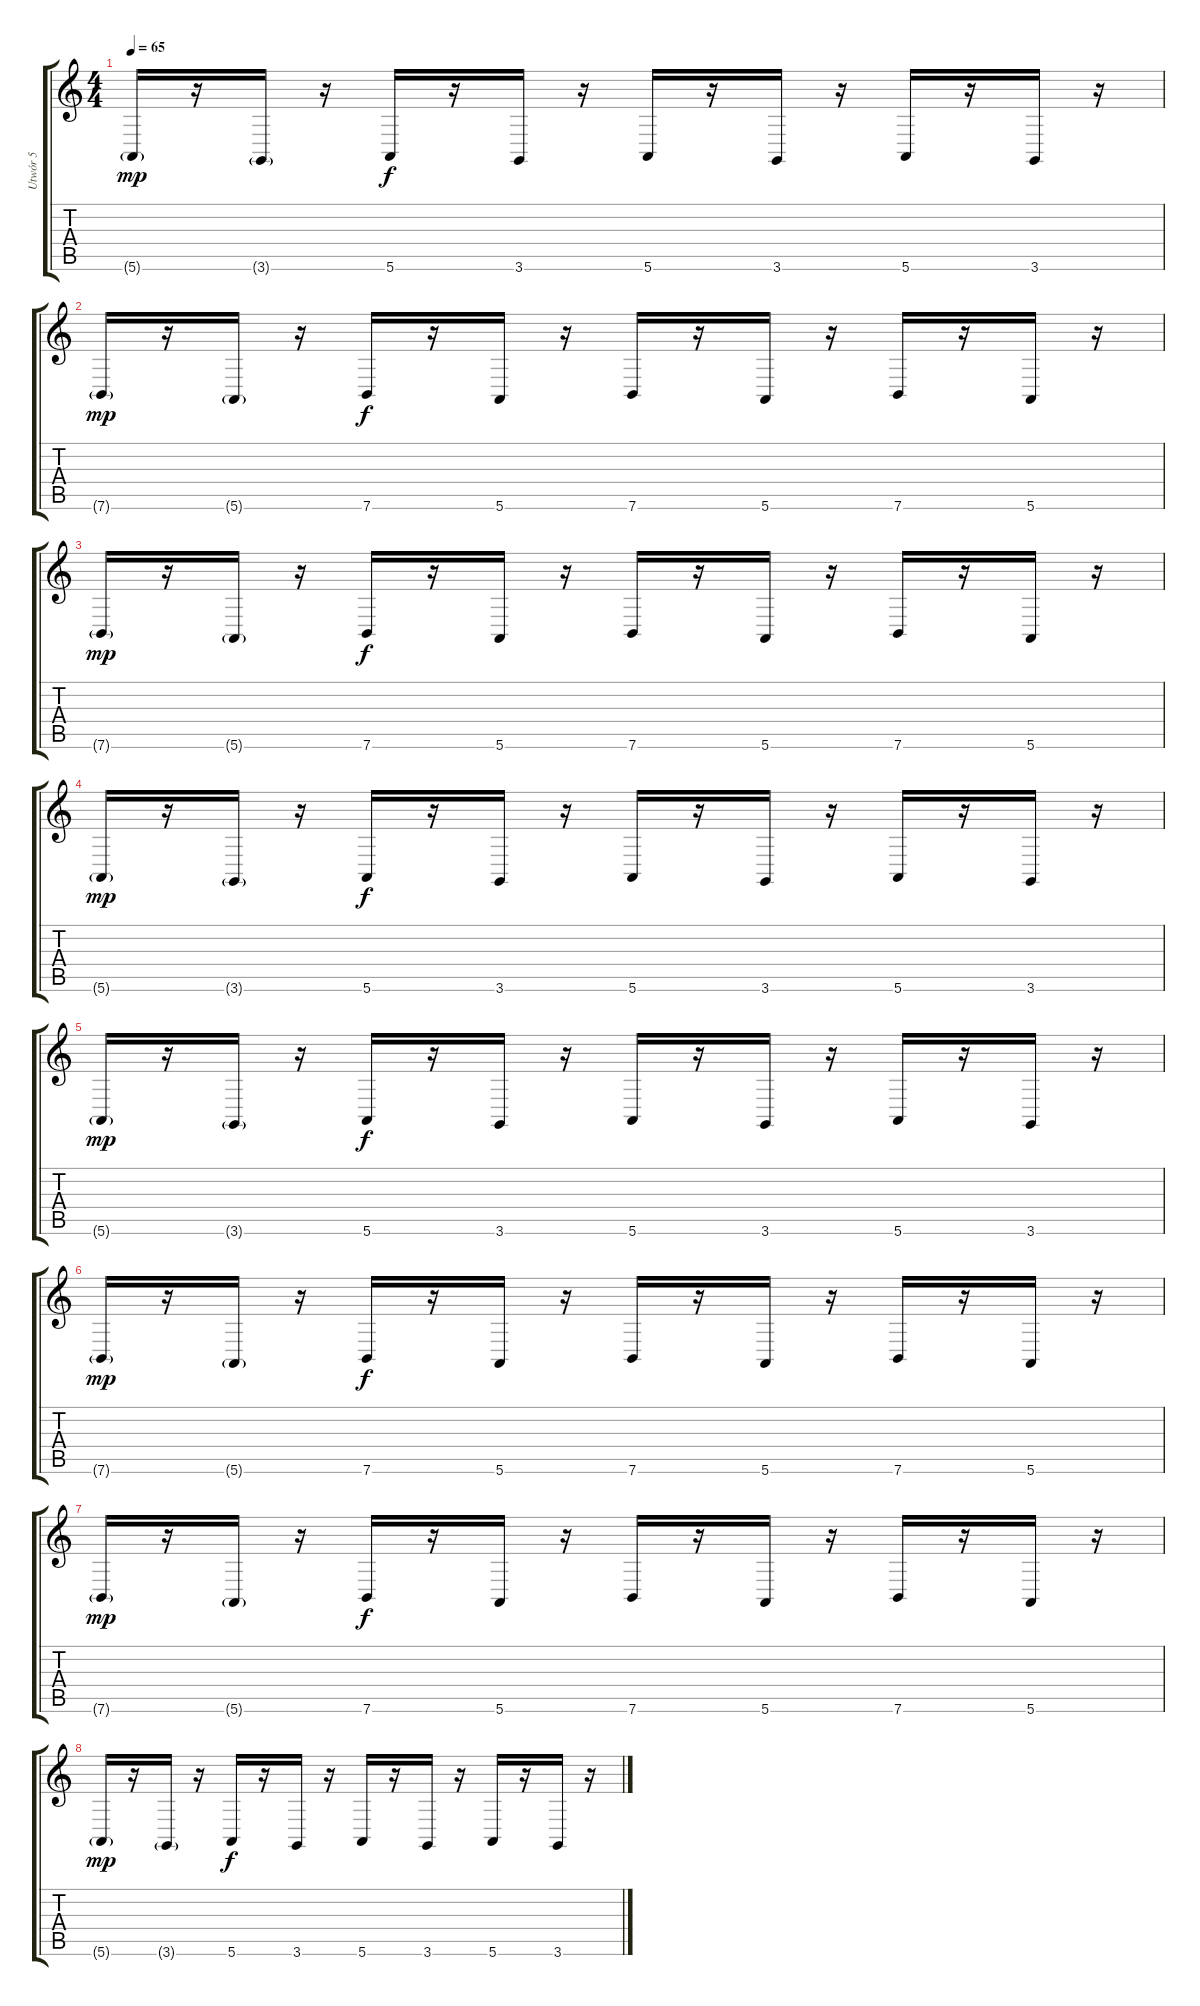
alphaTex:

\track ("Utwór 5" "Utwór 5") {instrument flute}
\staff {score tabs}
\tuning (E4 B3 G3 D3 A2 E2) {hide}
\ts (4 4)
\tempo 65
\clef g2
\ks c
5.6{g}.16{dy mp} r.16 3.6{g}.16 r.16 5.6.16{dy f} r.16 3.6.16 r.16 5.6.16 r.16 3.6.16 r.16 5.6.16 r.16 3.6.16 r.16 |
7.6{g}.16{dy mp} r.16 5.6{g}.16 r.16 7.6.16{dy f} r.16 5.6.16 r.16 7.6.16 r.16 5.6.16 r.16 7.6.16 r.16 5.6.16 r.16 |
7.6{g}.16{dy mp} r.16 5.6{g}.16 r.16 7.6.16{dy f} r.16 5.6.16 r.16 7.6.16 r.16 5.6.16 r.16 7.6.16 r.16 5.6.16 r.16 |
5.6{g}.16{dy mp} r.16 3.6{g}.16 r.16 5.6.16{dy f} r.16 3.6.16 r.16 5.6.16 r.16 3.6.16 r.16 5.6.16 r.16 3.6.16 r.16 |
5.6{g}.16{dy mp} r.16 3.6{g}.16 r.16 5.6.16{dy f} r.16 3.6.16 r.16 5.6.16 r.16 3.6.16 r.16 5.6.16 r.16 3.6.16 r.16 |
7.6{g}.16{dy mp} r.16 5.6{g}.16 r.16 7.6.16{dy f} r.16 5.6.16 r.16 7.6.16 r.16 5.6.16 r.16 7.6.16 r.16 5.6.16 r.16 |
7.6{g}.16{dy mp} r.16 5.6{g}.16 r.16 7.6.16{dy f} r.16 5.6.16 r.16 7.6.16 r.16 5.6.16 r.16 7.6.16 r.16 5.6.16 r.16 |
5.6{g}.16{dy mp} r.16 3.6{g}.16 r.16 5.6.16{dy f} r.16 3.6.16 r.16 5.6.16 r.16 3.6.16 r.16 5.6.16 r.16 3.6.16 r.16
